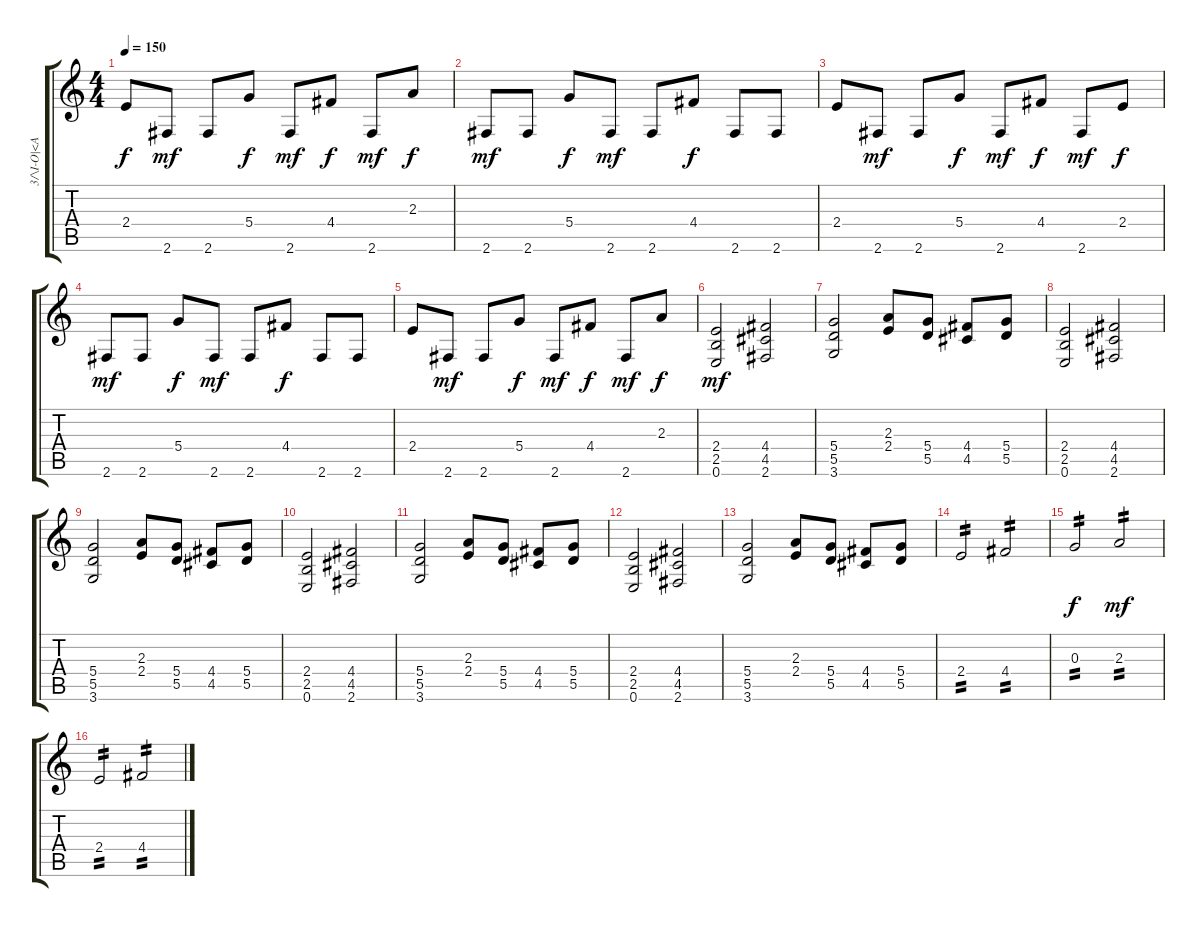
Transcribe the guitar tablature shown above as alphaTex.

\track ("3/\\I-O|<A" "3/\\I-O|<A") {instrument overdrivenguitar}
\staff {score tabs}
\tuning (E4 B3 G3 D3 A2 E2) {hide}
\ts (4 4)
\tempo 150
\clef g2
\ks c
2.4.8{dy f} 2.6.8{dy mf} 2.6.8 5.4.8{dy f} 2.6.8{dy mf} 4.4.8{dy f} 2.6.8{dy mf} 2.3.8{dy f} |
2.6.8{dy mf} 2.6.8 5.4.8{dy f} 2.6.8{dy mf} 2.6.8 4.4.8{dy f} 2.6.8 2.6.8 |
2.4.8 2.6.8{dy mf} 2.6.8 5.4.8{dy f} 2.6.8{dy mf} 4.4.8{dy f} 2.6.8{dy mf} 2.4.8{dy f} |
2.6.8{dy mf} 2.6.8 5.4.8{dy f} 2.6.8{dy mf} 2.6.8 4.4.8{dy f} 2.6.8 2.6.8 |
2.4.8 2.6.8{dy mf} 2.6.8 5.4.8{dy f} 2.6.8{dy mf} 4.4.8{dy f} 2.6.8{dy mf} 2.3.8{dy f} |
(2.4 2.5 0.6).2{dy mf} (4.4 4.5 2.6).2 |
(5.4 5.5 3.6).2 (2.3 2.4).8 (5.4 5.5).8 (4.4 4.5).8 (5.4 5.5).8 |
(2.4 2.5 0.6).2 (4.4 4.5 2.6).2 |
(5.4 5.5 3.6).2 (2.3 2.4).8 (5.4 5.5).8 (4.4 4.5).8 (5.4 5.5).8 |
(2.4 2.5 0.6).2 (4.4 4.5 2.6).2 |
(5.4 5.5 3.6).2 (2.3 2.4).8 (5.4 5.5).8 (4.4 4.5).8 (5.4 5.5).8 |
(2.4 2.5 0.6).2 (4.4 4.5 2.6).2 |
(5.4 5.5 3.6).2 (2.3 2.4).8 (5.4 5.5).8 (4.4 4.5).8 (5.4 5.5).8 |
2.4.2{tp 2} 4.4.2{tp 2} |
0.3.2{tp 2 dy f} 2.3.2{tp 2 dy mf} |
2.4.2{tp 2} 4.4.2{tp 2}
